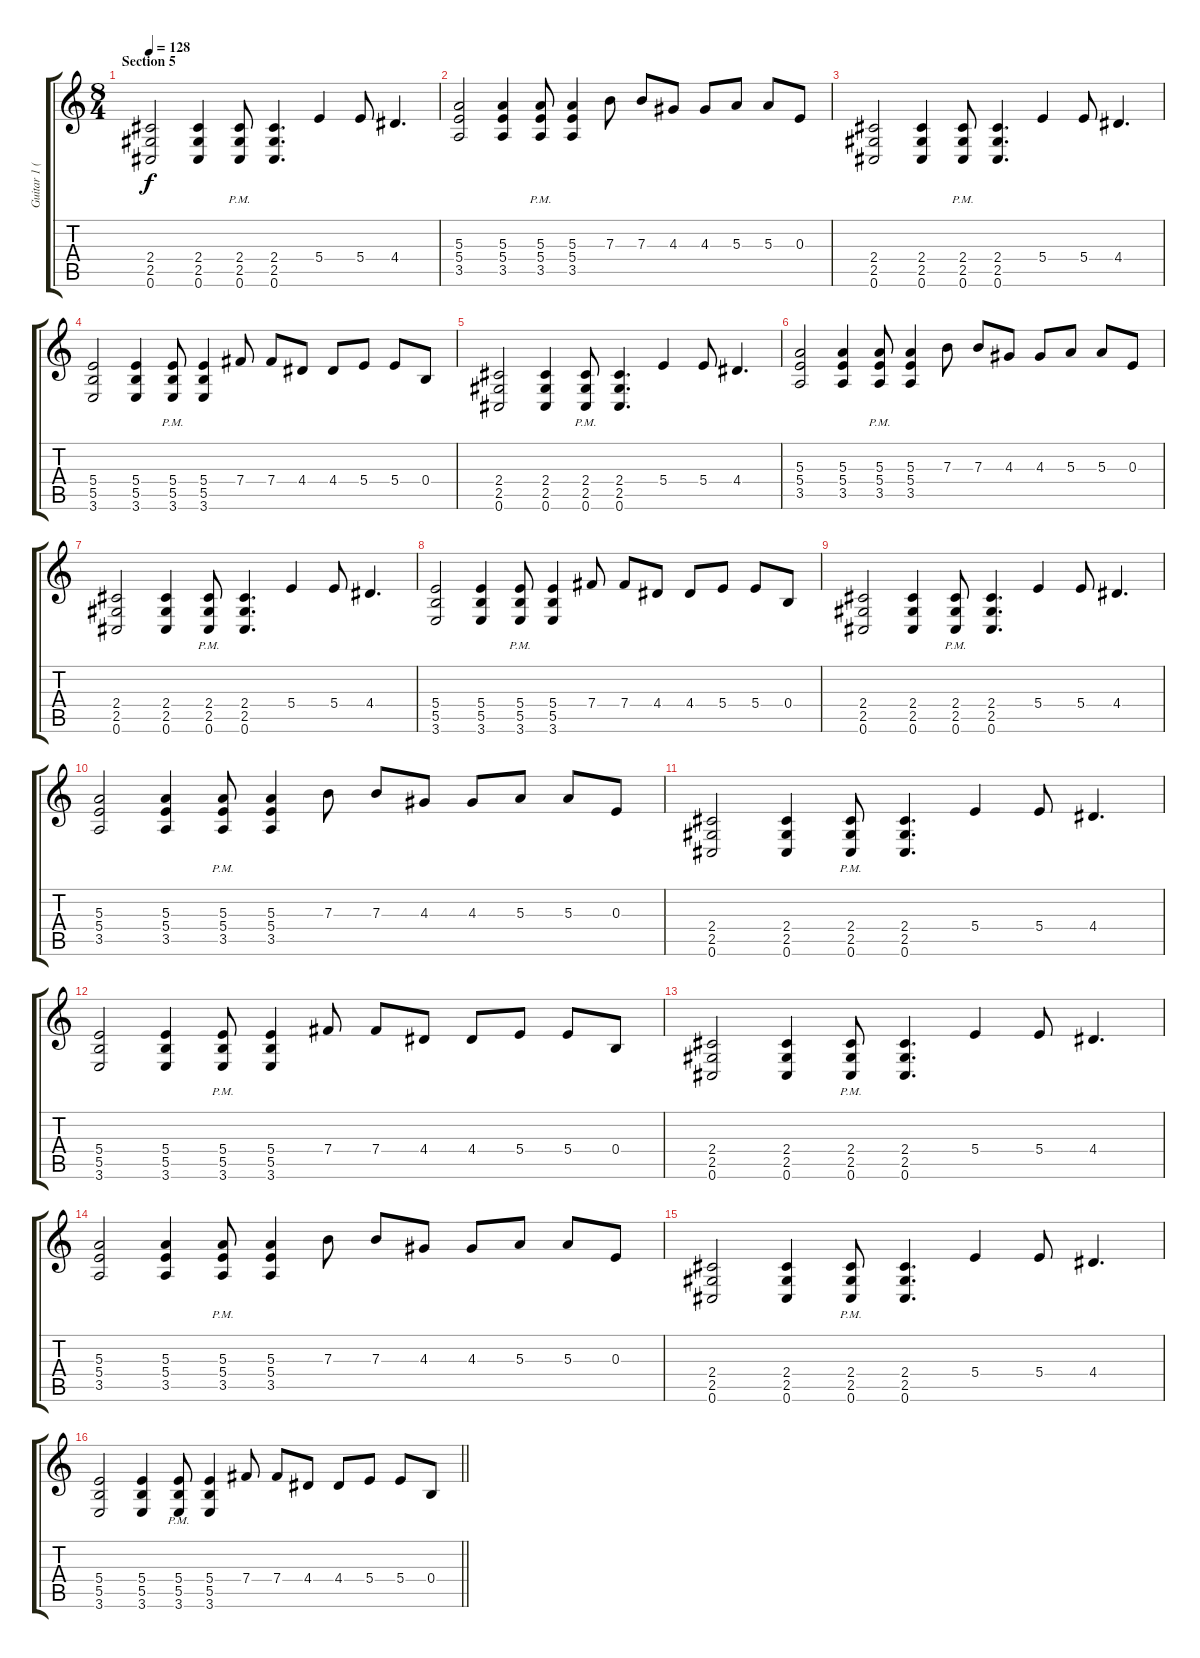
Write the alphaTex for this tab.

\track ("Guitar 1 (Distortion)" "Guitar 1 (") {instrument distortionguitar}
\staff {score tabs}
\tuning (Db4 Ab3 E3 B2 Gb2 Db2) {hide}
\ts (8 4)
\section ("" "Section 5")
\tempo 128
\clef g2
\ks c
(2.4 2.5 0.6).2{dy f} (2.4 2.5 0.6).4 (2.4{pm} 2.5{pm} 0.6{pm}).8 (2.4 2.5 0.6).4{d} 5.4.4 5.4.8 4.4.4{d} |
(5.3 5.4 3.5).2 (5.3 5.4 3.5).4 (5.3{pm} 5.4{pm} 3.5{pm}).8 (5.3 5.4 3.5).4 7.3.8 7.3.8 4.3.8 4.3.8 5.3.8 5.3.8 0.3.8 |
(2.4 2.5 0.6).2 (2.4 2.5 0.6).4 (2.4{pm} 2.5{pm} 0.6{pm}).8 (2.4 2.5 0.6).4{d} 5.4.4 5.4.8 4.4.4{d} |
(5.4 5.5 3.6).2 (5.4 5.5 3.6).4 (5.4{pm} 5.5{pm} 3.6{pm}).8 (5.4 5.5 3.6).4 7.4.8 7.4.8 4.4.8 4.4.8 5.4.8 5.4.8 0.4.8 |
(2.4 2.5 0.6).2 (2.4 2.5 0.6).4 (2.4{pm} 2.5{pm} 0.6{pm}).8 (2.4 2.5 0.6).4{d} 5.4.4 5.4.8 4.4.4{d} |
(5.3 5.4 3.5).2 (5.3 5.4 3.5).4 (5.3{pm} 5.4{pm} 3.5{pm}).8 (5.3 5.4 3.5).4 7.3.8 7.3.8 4.3.8 4.3.8 5.3.8 5.3.8 0.3.8 |
(2.4 2.5 0.6).2 (2.4 2.5 0.6).4 (2.4{pm} 2.5{pm} 0.6{pm}).8 (2.4 2.5 0.6).4{d} 5.4.4 5.4.8 4.4.4{d} |
(5.4 5.5 3.6).2 (5.4 5.5 3.6).4 (5.4{pm} 5.5{pm} 3.6{pm}).8 (5.4 5.5 3.6).4 7.4.8 7.4.8 4.4.8 4.4.8 5.4.8 5.4.8 0.4.8 |
(2.4 2.5 0.6).2 (2.4 2.5 0.6).4 (2.4{pm} 2.5{pm} 0.6{pm}).8 (2.4 2.5 0.6).4{d} 5.4.4 5.4.8 4.4.4{d} |
(5.3 5.4 3.5).2 (5.3 5.4 3.5).4 (5.3{pm} 5.4{pm} 3.5{pm}).8 (5.3 5.4 3.5).4 7.3.8 7.3.8 4.3.8 4.3.8 5.3.8 5.3.8 0.3.8 |
(2.4 2.5 0.6).2 (2.4 2.5 0.6).4 (2.4{pm} 2.5{pm} 0.6{pm}).8 (2.4 2.5 0.6).4{d} 5.4.4 5.4.8 4.4.4{d} |
(5.4 5.5 3.6).2 (5.4 5.5 3.6).4 (5.4{pm} 5.5{pm} 3.6{pm}).8 (5.4 5.5 3.6).4 7.4.8 7.4.8 4.4.8 4.4.8 5.4.8 5.4.8 0.4.8 |
(2.4 2.5 0.6).2 (2.4 2.5 0.6).4 (2.4{pm} 2.5{pm} 0.6{pm}).8 (2.4 2.5 0.6).4{d} 5.4.4 5.4.8 4.4.4{d} |
(5.3 5.4 3.5).2 (5.3 5.4 3.5).4 (5.3{pm} 5.4{pm} 3.5{pm}).8 (5.3 5.4 3.5).4 7.3.8 7.3.8 4.3.8 4.3.8 5.3.8 5.3.8 0.3.8 |
(2.4 2.5 0.6).2 (2.4 2.5 0.6).4 (2.4{pm} 2.5{pm} 0.6{pm}).8 (2.4 2.5 0.6).4{d} 5.4.4 5.4.8 4.4.4{d} |
\barLineRight lightlight
(5.4 5.5 3.6).2 (5.4 5.5 3.6).4 (5.4{pm} 5.5{pm} 3.6{pm}).8 (5.4 5.5 3.6).4 7.4.8 7.4.8 4.4.8 4.4.8 5.4.8 5.4.8 0.4.8
